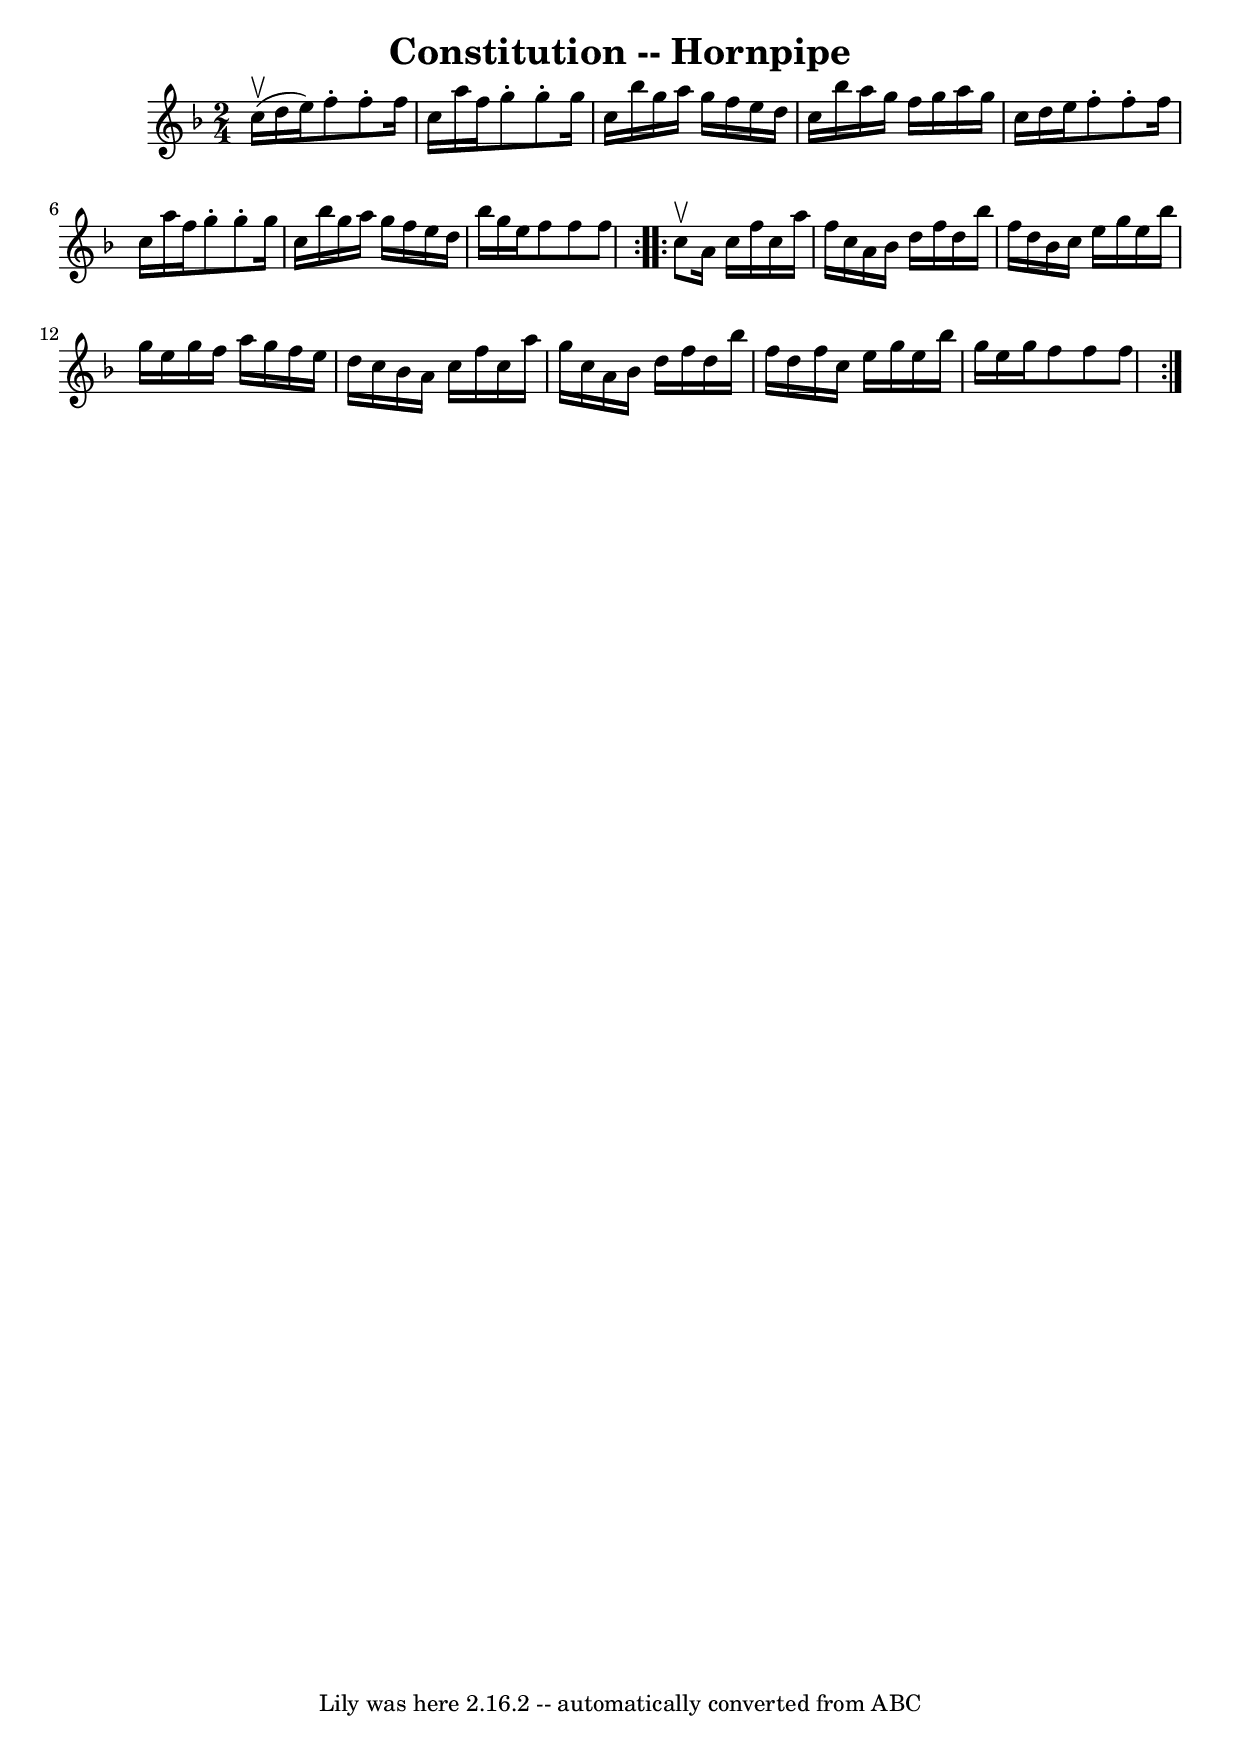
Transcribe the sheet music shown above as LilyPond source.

\version "2.7.40"
\include "Mammoth.ily"
\header {
	book = "Cole's 1000 Fiddle Tunes"
	crossRefNumber = "1"
	footnotes = ""
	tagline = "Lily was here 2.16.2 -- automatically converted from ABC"
	title = "Constitution -- Hornpipe"
}
voicedefault =  {
\set Score.defaultBarType = "empty"

\repeat volta 2 {
\time 2/4 \key f \major c''16 (^\upbow d''16 e''16) |
 f''8 
-. f''8 -. f''16 c''16 a''16 f''16  |
 g''8 -. g''8 -.   
g''16 c''16 bes''16 g''16  |
 a''16 g''16 f''16 e''16 
 d''16 c''16 bes''16 a''16  |
 g''16 f''16 g''16    
a''16 g''16 c''16 d''16 e''16  |
 f''8 -. f''8 -.   
f''16 c''16 a''16 f''16  |
 g''8 -. g''8 -. g''16 c''16 
 bes''16 g''16  |
 a''16 g''16 f''16 e''16 d''16    
bes''16 g''16 e''16  |
 f''8 f''8 f''8  }     
\repeat volta 2 { c''8^\upbow |
 a'16 c''16 f''16 c''16    
a''16 f''16 c''16 a'16  |
 bes'16 d''16 f''16 d''16   
 bes''16 f''16 d''16 bes'16  |
 c''16 e''16 g''16    
e''16 bes''16 g''16 e''16 g''16  |
 f''16 a''16 g''16 
 f''16 e''16 d''16 c''16 bes'16  |
 a'16 c''16    
f''16 c''16 a''16 g''16 c''16 a'16  |
 bes'16 d''16   
 f''16 d''16 bes''16 f''16 d''16 f''16  |
 c''16    
e''16 g''16 e''16 bes''16 g''16 e''16 g''16  |
 f''8  
 f''8 f''8  }   
}

\score{
    <<

	\context Staff="default"
	{
	    \voicedefault 
	}

    >>
	\layout {
	}
	\midi {}
}
